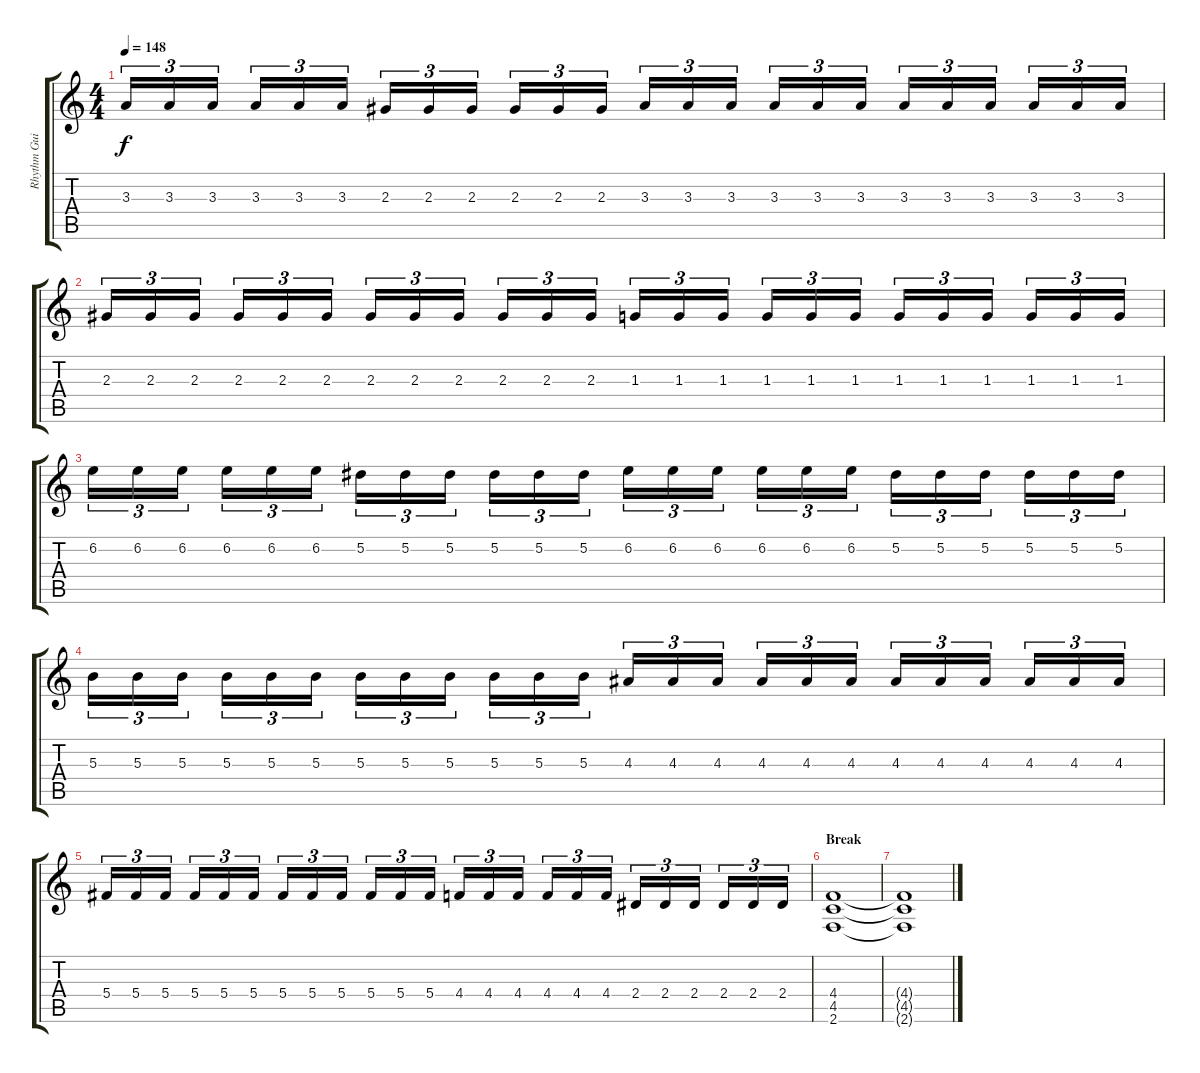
\track ("Rhythm Guitar" "Rhythm Gui") {instrument distortionguitar}
\staff {score tabs}
\tuning (Eb4 Bb3 Gb3 Db3 Ab2 Eb2) {hide}
\ts (4 4)
\tempo 148
\clef g2
\ks c
3.3.16{tu (3 2) dy f} 3.3.16{tu (3 2)} 3.3.16{tu (3 2)} 3.3.16{tu (3 2)} 3.3.16{tu (3 2)} 3.3.16{tu (3 2)} 2.3.16{tu (3 2)} 2.3.16{tu (3 2)} 2.3.16{tu (3 2)} 2.3.16{tu (3 2)} 2.3.16{tu (3 2)} 2.3.16{tu (3 2)} 3.3.16{tu (3 2)} 3.3.16{tu (3 2)} 3.3.16{tu (3 2)} 3.3.16{tu (3 2)} 3.3.16{tu (3 2)} 3.3.16{tu (3 2)} 3.3.16{tu (3 2)} 3.3.16{tu (3 2)} 3.3.16{tu (3 2)} 3.3.16{tu (3 2)} 3.3.16{tu (3 2)} 3.3.16{tu (3 2)} |
2.3.16{tu (3 2)} 2.3.16{tu (3 2)} 2.3.16{tu (3 2)} 2.3.16{tu (3 2)} 2.3.16{tu (3 2)} 2.3.16{tu (3 2)} 2.3.16{tu (3 2)} 2.3.16{tu (3 2)} 2.3.16{tu (3 2)} 2.3.16{tu (3 2)} 2.3.16{tu (3 2)} 2.3.16{tu (3 2)} 1.3.16{tu (3 2)} 1.3.16{tu (3 2)} 1.3.16{tu (3 2)} 1.3.16{tu (3 2)} 1.3.16{tu (3 2)} 1.3.16{tu (3 2)} 1.3.16{tu (3 2)} 1.3.16{tu (3 2)} 1.3.16{tu (3 2)} 1.3.16{tu (3 2)} 1.3.16{tu (3 2)} 1.3.16{tu (3 2)} |
6.2.16{tu (3 2)} 6.2.16{tu (3 2)} 6.2.16{tu (3 2)} 6.2.16{tu (3 2)} 6.2.16{tu (3 2)} 6.2.16{tu (3 2)} 5.2.16{tu (3 2)} 5.2.16{tu (3 2)} 5.2.16{tu (3 2)} 5.2.16{tu (3 2)} 5.2.16{tu (3 2)} 5.2.16{tu (3 2)} 6.2.16{tu (3 2)} 6.2.16{tu (3 2)} 6.2.16{tu (3 2)} 6.2.16{tu (3 2)} 6.2.16{tu (3 2)} 6.2.16{tu (3 2)} 5.2.16{tu (3 2)} 5.2.16{tu (3 2)} 5.2.16{tu (3 2)} 5.2.16{tu (3 2)} 5.2.16{tu (3 2)} 5.2.16{tu (3 2)} |
5.3.16{tu (3 2)} 5.3.16{tu (3 2)} 5.3.16{tu (3 2)} 5.3.16{tu (3 2)} 5.3.16{tu (3 2)} 5.3.16{tu (3 2)} 5.3.16{tu (3 2)} 5.3.16{tu (3 2)} 5.3.16{tu (3 2)} 5.3.16{tu (3 2)} 5.3.16{tu (3 2)} 5.3.16{tu (3 2)} 4.3.16{tu (3 2)} 4.3.16{tu (3 2)} 4.3.16{tu (3 2)} 4.3.16{tu (3 2)} 4.3.16{tu (3 2)} 4.3.16{tu (3 2)} 4.3.16{tu (3 2)} 4.3.16{tu (3 2)} 4.3.16{tu (3 2)} 4.3.16{tu (3 2)} 4.3.16{tu (3 2)} 4.3.16{tu (3 2)} |
5.4.16{tu (3 2)} 5.4.16{tu (3 2)} 5.4.16{tu (3 2)} 5.4.16{tu (3 2)} 5.4.16{tu (3 2)} 5.4.16{tu (3 2)} 5.4.16{tu (3 2)} 5.4.16{tu (3 2)} 5.4.16{tu (3 2)} 5.4.16{tu (3 2)} 5.4.16{tu (3 2)} 5.4.16{tu (3 2)} 4.4.16{tu (3 2)} 4.4.16{tu (3 2)} 4.4.16{tu (3 2)} 4.4.16{tu (3 2)} 4.4.16{tu (3 2)} 4.4.16{tu (3 2)} 2.4.16{tu (3 2)} 2.4.16{tu (3 2)} 2.4.16{tu (3 2)} 2.4.16{tu (3 2)} 2.4.16{tu (3 2)} 2.4.16{tu (3 2)} |
\section ("" "Break")
(4.4 4.5 2.6).1{volume 7} |
(4.4{t} 4.5{t} 2.6{t}).1
